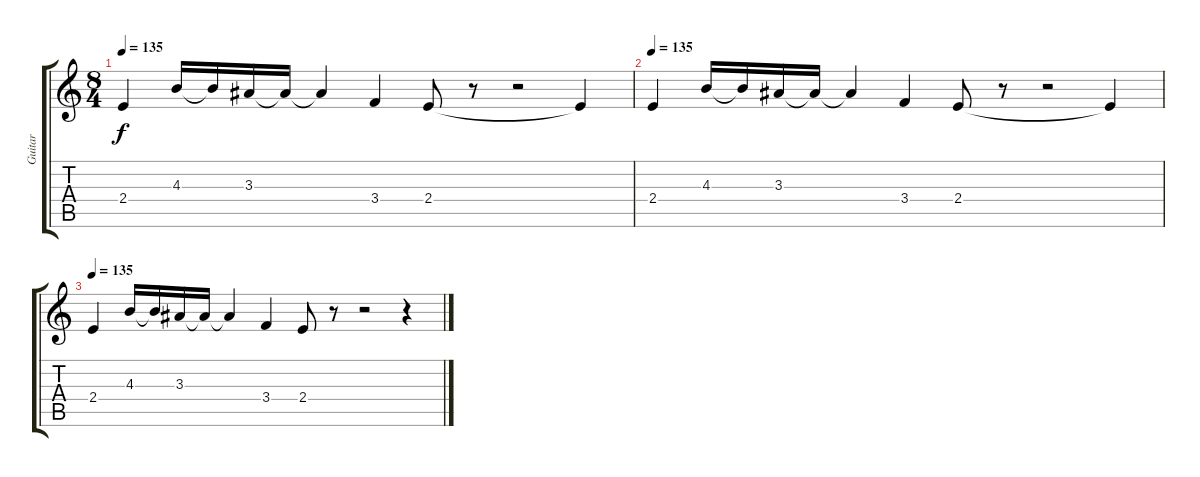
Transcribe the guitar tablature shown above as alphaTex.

\track ("Guitar" "Guitar") {instrument distortionguitar}
\staff {score tabs}
\tuning (E4 B3 G3 D3 A2 E2) {hide}
\ts (8 4)
\tempo 135
\clef g2
\ks c
2.4.4{dy f} 4.3.16 4.3{t}.16 3.3.16 3.3{t}.16 3.3{t}.4 3.4.4 2.4.8 r.8 r.2 2.4{t}.4 |
\tempo 135
2.4.4 4.3.16 4.3{t}.16 3.3.16 3.3{t}.16 3.3{t}.4 3.4.4 2.4.8 r.8 r.2 2.4{t}.4 |
\tempo 135
2.4.4 4.3.16 4.3{t}.16 3.3.16 3.3{t}.16 3.3{t}.4 3.4.4 2.4.8 r.8 r.2 r.4
